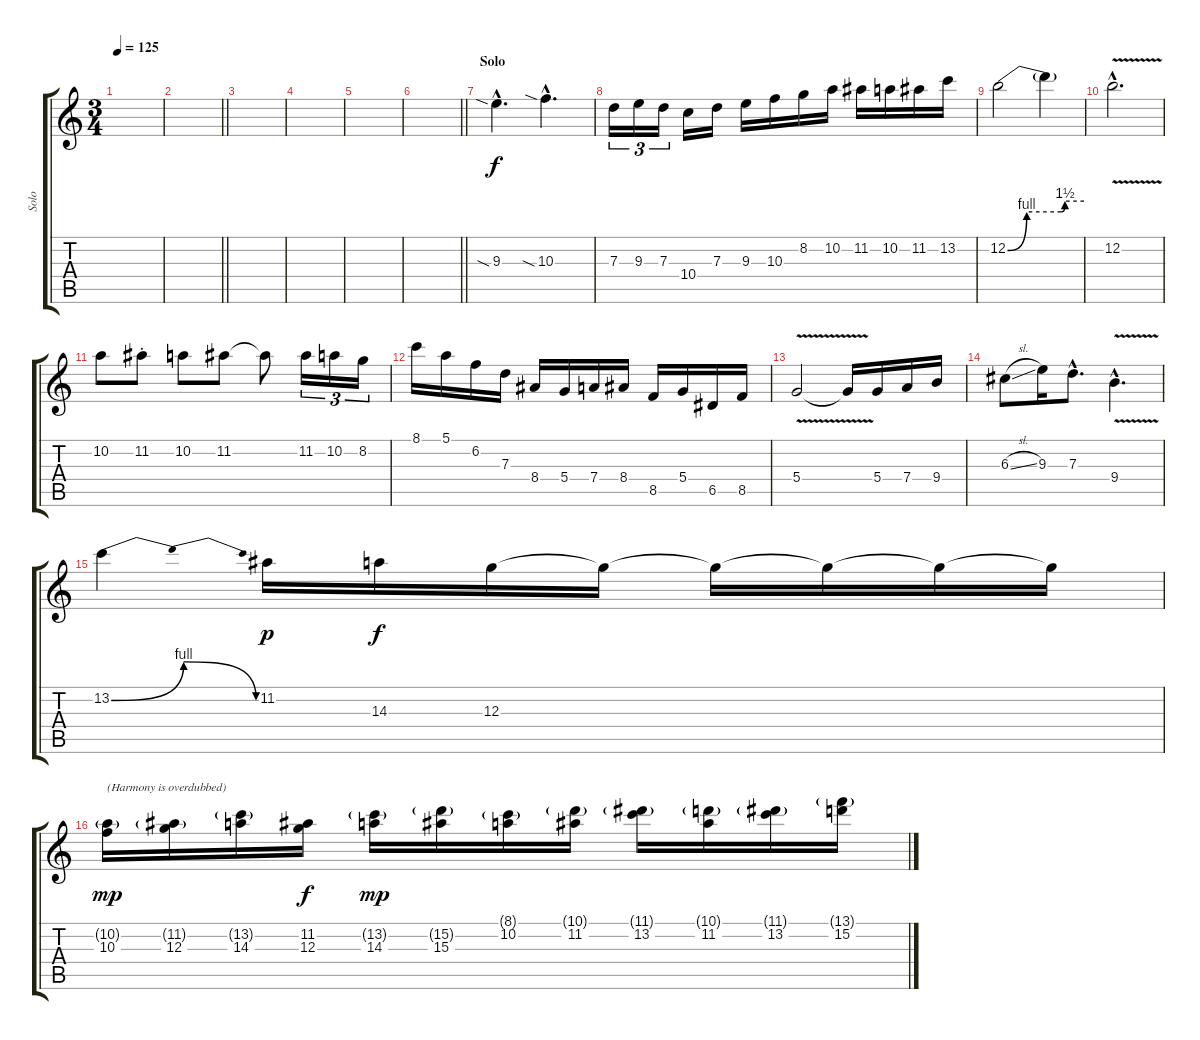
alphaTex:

\track ("Solo" "Solo") {instrument overdrivenguitar}
\staff {score tabs}
\tuning (E4 B3 G3 D3 A2 D2) {hide}
\ts (3 4)
\tempo 125
\clef g2
\ks c
|
\barLineRight lightlight
|
\section ("" "")
|
|
|
\barLineRight lightlight
|
\section ("" "Solo")
9.3{sia hac}.4{d} 10.3{sia hac}.4{d} |
7.3.16{tu (3 2)} 9.3.16{tu (3 2)} 7.3.16{tu (3 2)} 10.4.16 7.3.16 9.3.16 10.3.16 8.2.16 10.2.16 11.2.16 10.2.16 11.2.16 13.2.16 |
12.2{be (custom 0 0 15 4 42 4 45 6 60 6)}.2 12.2{t}.4 |
12.2{v hac}.2{d} |
10.2.8 11.2{st}.8 10.2.8 11.2.8 11.2{t}.8 11.2.16{tu (3 2)} 10.2.16{tu (3 2)} 8.2.16{tu (3 2)} |
8.1.16 5.1.16 6.2.16 7.3.16 8.4.16 5.4.16 7.4.16 8.4.16 8.5.16 5.4.16 6.5.16 8.5.16 |
5.4{v}.2 5.4{t}.16 5.4.16 7.4.16 9.4.16 |
6.3{sl}.8 9.3.16 7.3{hac}.8{d} 9.4{v hac}.4{d} |
13.2{be (bendrelease 0 0 15 4 55 4 60 0)}.4 11.2.16{dy p} 14.3.16{dy f} 12.3.16 12.3{t}.16 12.3{t}.16 12.3{t}.16 12.3{t}.16 12.3{t}.16 |
(10.2{g} 10.3).16{txt "(Harmony is overdubbed)" dy mp} (11.2{g} 12.3).16 (13.2{g} 14.3).16 (11.2 12.3).16{dy f} (13.2{g} 14.3).16{dy mp} (15.2{g} 15.3).16 (8.1{g} 10.2).16 (10.1{g} 11.2).16 (11.1{g} 13.2).16 (10.1{g} 11.2).16 (11.1{g} 13.2).16 (13.1{g} 15.2).16
